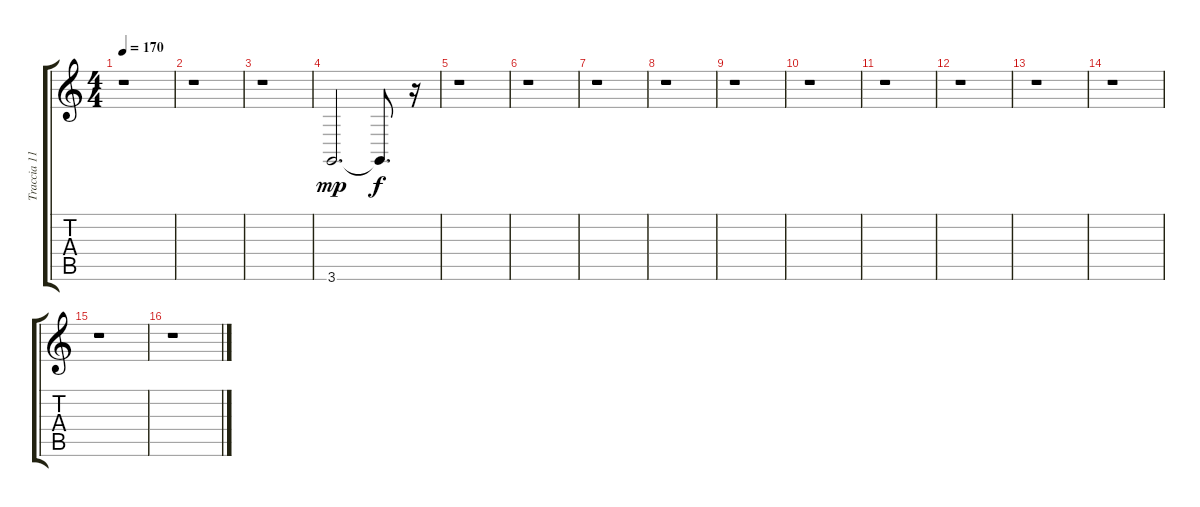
\track ("Traccia 11" "Traccia 11") {instrument gunshot}
\staff {score tabs}
\tuning (E4 B3 G3 D3 A2 E2) {hide}
\ts (4 4)
\tempo 170
\clef g2
\ks c
r.1{dy f} |
r.1 |
r.1 |
3.6.2{d dy mp} 3.6{t}.8{d dy f} r.16 |
r.1 |
r.1 |
r.1 |
r.1 |
r.1 |
r.1 |
r.1 |
r.1 |
r.1 |
r.1 |
r.1 |
r.1
